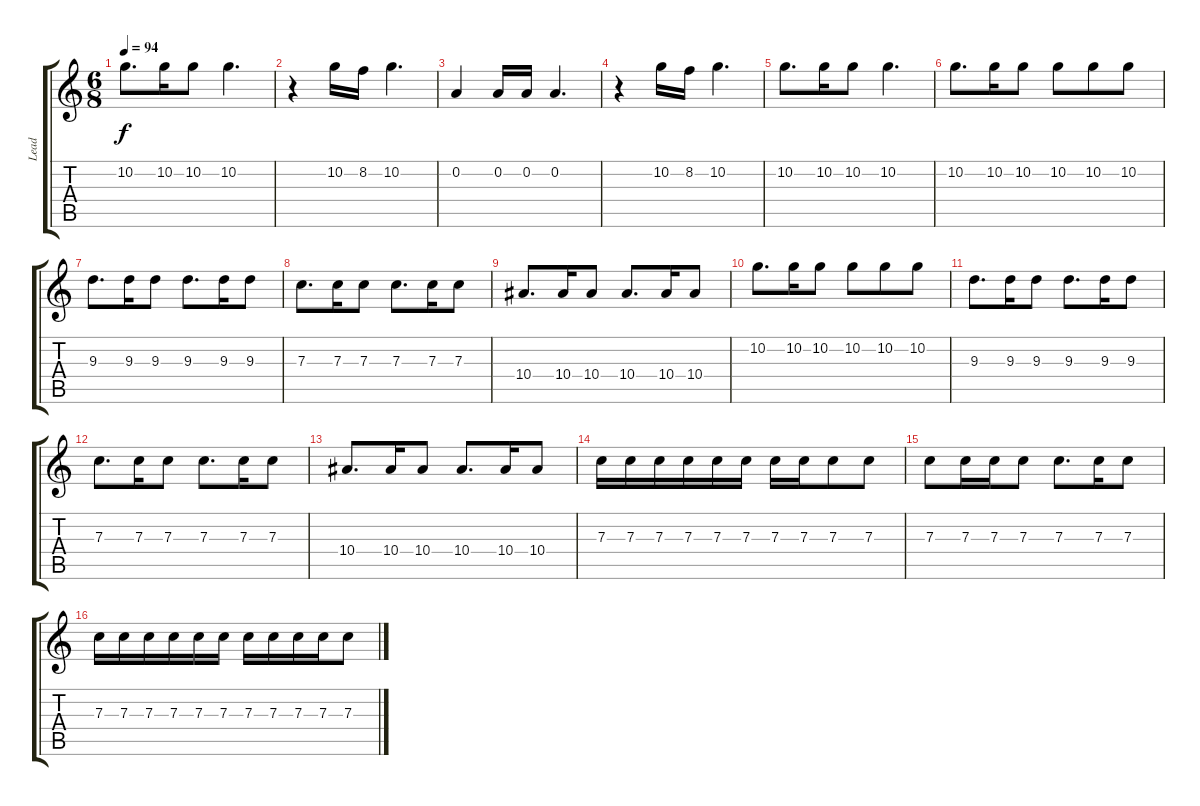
\track ("Lead" "Lead") {instrument acousticguitarsteel}
\staff {score tabs}
\tuning (D4 A3 F3 C3 G2 D2) {hide}
\ts (6 8)
\tempo 94
\clef g2
\ks c
10.2.8{d dy f} 10.2.16 10.2.8 10.2.4{d} |
r.4 10.2.16 8.2.16 10.2.4{d} |
0.2.4 0.2.16 0.2.16 0.2.4{d} |
r.4 10.2.16 8.2.16 10.2.4{d} |
10.2.8{d} 10.2.16 10.2.8 10.2.4{d} |
10.2.8{d} 10.2.16 10.2.8 10.2.8 10.2.8 10.2.8 |
9.3.8{d} 9.3.16 9.3.8 9.3.8{d} 9.3.16 9.3.8 |
7.3.8{d} 7.3.16 7.3.8 7.3.8{d} 7.3.16 7.3.8 |
10.4.8{d} 10.4.16 10.4.8 10.4.8{d} 10.4.16 10.4.8 |
10.2.8{d} 10.2.16 10.2.8 10.2.8 10.2.8 10.2.8 |
9.3.8{d} 9.3.16 9.3.8 9.3.8{d} 9.3.16 9.3.8 |
7.3.8{d} 7.3.16 7.3.8 7.3.8{d} 7.3.16 7.3.8 |
10.4.8{d} 10.4.16 10.4.8 10.4.8{d} 10.4.16 10.4.8 |
7.3.16 7.3.16 7.3.16 7.3.16 7.3.16 7.3.16 7.3.16 7.3.16 7.3.8 7.3.8 |
7.3.8 7.3.16 7.3.16 7.3.8 7.3.8{d} 7.3.16 7.3.8 |
7.3.16 7.3.16 7.3.16 7.3.16 7.3.16 7.3.16 7.3.16 7.3.16 7.3.16 7.3.16 7.3.8
